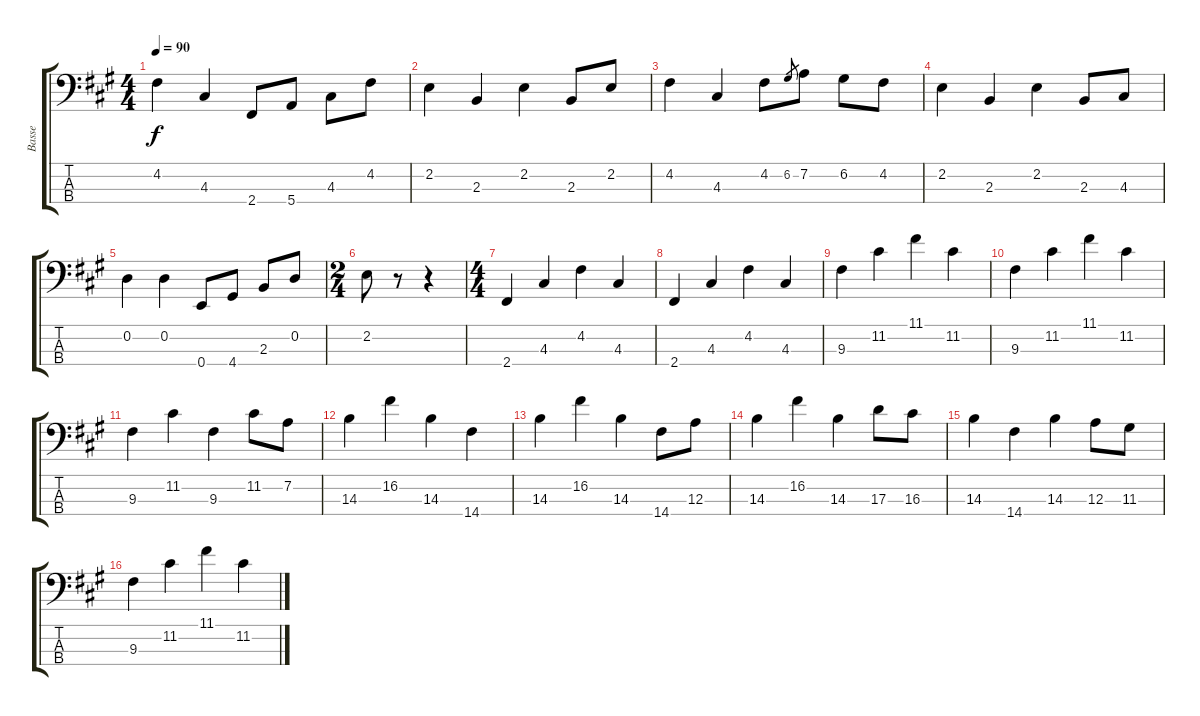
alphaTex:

\track ("Basse" "Basse") {instrument electricbassfinger}
\staff {score tabs}
\tuning (G2 D2 A1 E1) {hide}
\ts (4 4)
\tempo 90
\clef f4
\ks f#minor
4.2.4{dy f} 4.3.4 2.4.8 5.4.8 4.3.8 4.2.8 |
2.2.4 2.3.4 2.2.4 2.3.8 2.2.8 |
4.2.4 4.3.4 4.2.8 6.2.8{gr} 7.2.8 6.2.8 4.2.8 |
2.2.4 2.3.4 2.2.4 2.3.8 4.3.8 |
0.2.4 0.2.4 0.4.8 4.4.8 2.3.8 0.2.8 |
\ts (2 4)
2.2.8 r.8 r.4 |
\ts (4 4)
2.4.4 4.3.4 4.2.4 4.3.4 |
2.4.4 4.3.4 4.2.4 4.3.4 |
9.3.4 11.2.4 11.1.4 11.2.4 |
9.3.4 11.2.4 11.1.4 11.2.4 |
9.3.4 11.2.4 9.3.4 11.2.8 7.2.8 |
14.3.4 16.2.4 14.3.4 14.4.4 |
14.3.4 16.2.4 14.3.4 14.4.8 12.3.8 |
14.3.4 16.2.4 14.3.4 17.3.8 16.3.8 |
14.3.4 14.4.4 14.3.4 12.3.8 11.3.8 |
9.3.4 11.2.4 11.1.4 11.2.4
